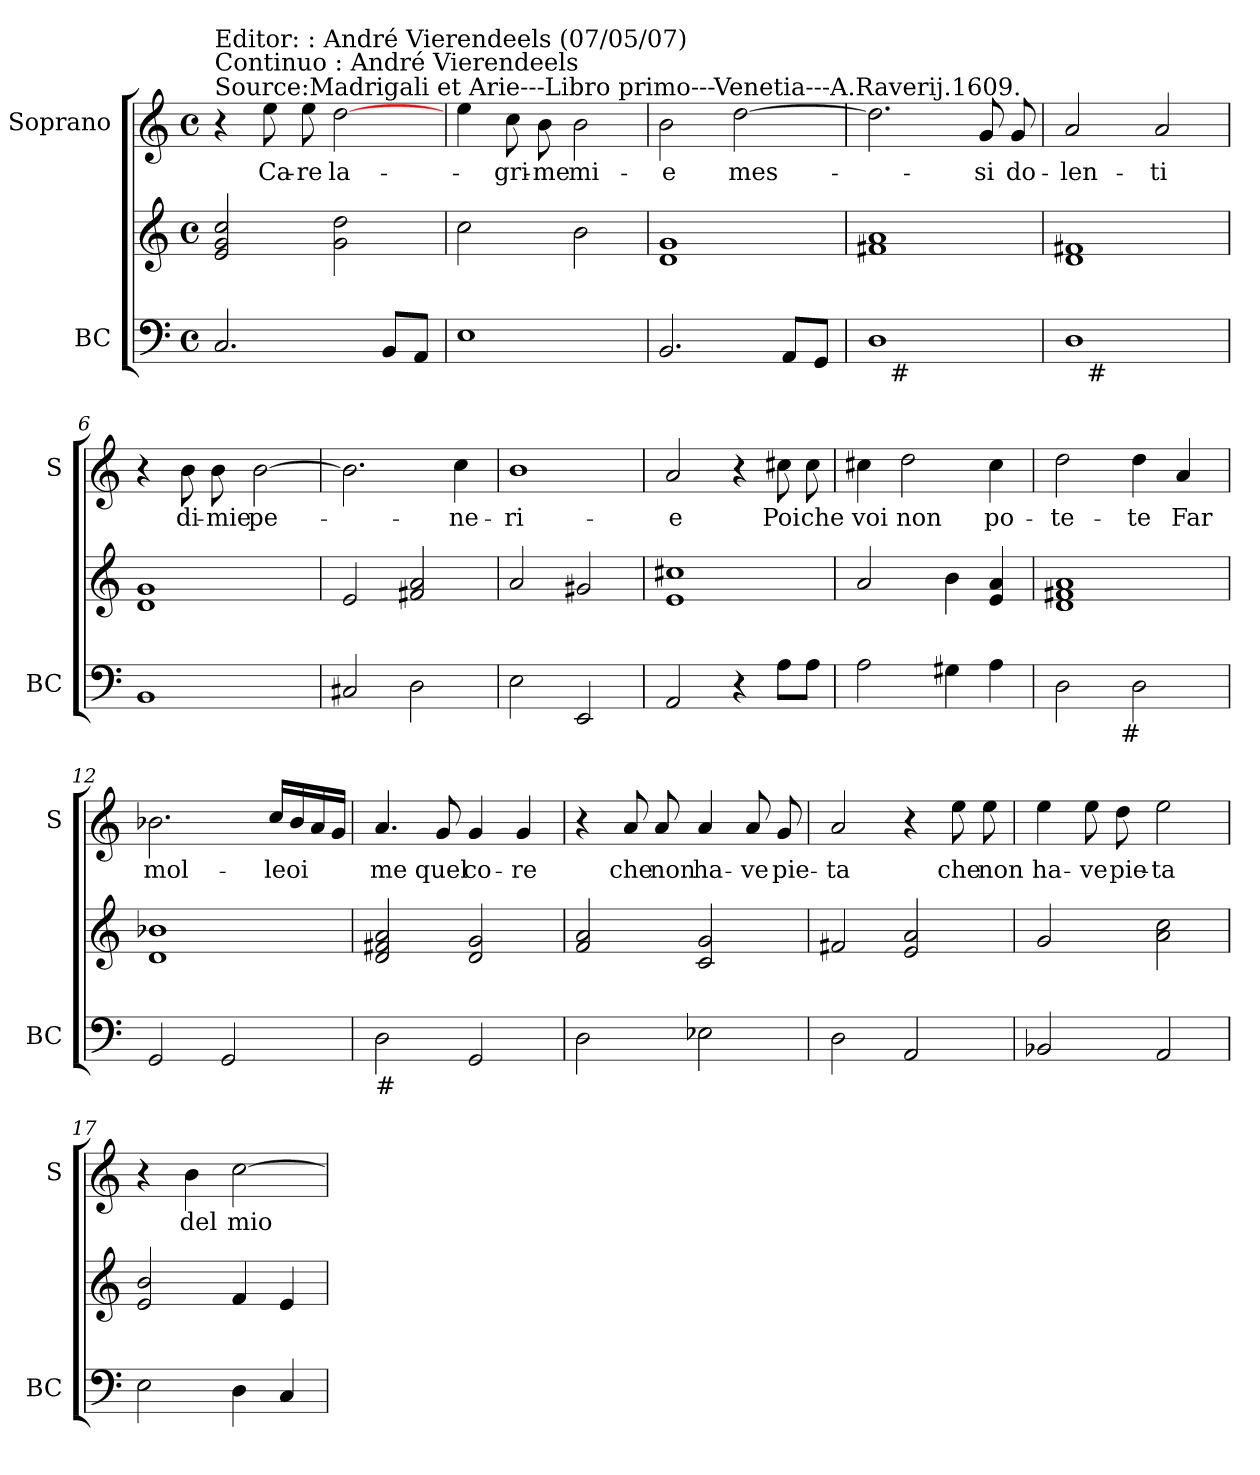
**kern	**kern	**kern	**text
*part3	*part2	*part1	*part1
*staff3	*staff2	*staff1	*staff1
*I"BC	*	*I"Soprano	*
*I'BC	*	*I'S	*
*clefF4	*clefG2	*clefG2	*
*k[]	*k[]	*k[]	*
*C:	*C:	*C:	*
*M4/4	*M4/4	*M4/4	*
*met(c)	*met(c)	*met(c)	*
=1	=1	=1	=1
!	!	!LO:TX:a:t=Source&colon;Madrigali et Arie---Libro primo---Venetia---A.Raverij.1609.	!
!	!	!LO:TX:a:t=Editor&colon; &colon; André Vierendeels (07/05/07)\nContinuo &colon; André Vierendeels	!
2.C/	2e/ 2g/ 2cc/	4r	.
.	.	8ee\	Ca-
.	.	8ee\	-re
.	2g\ 2dd\	[2dd\	la-
8BB/L	.	.	.
8AA/J	.	.	.
=2	=2	=2	=2
1E	2cc\	4ee\	.
.	.	8cc\	-gri-
.	.	8b\	-me
.	2b\	2b\	mi-
=3	=3	=3	=3
2.BB/	1d 1g	2b\	-e
.	.	[2dd\	mes-
8AA/L	.	.	.
8GG/J	.	.	.
=4	=4	=4	=4
*^	*	*	*
1D	16ryy	1f#X 1a	2.dd\]	.
!	!LO:TX:b:t=#	!	!	!
.	2...ryy	.	.	.
.	.	.	8g/	-si
.	.	.	8g/	do-
=5	=5	=5	=5	=5
1D	16ryy	1d 1f#X	2a/	-len-
!	!LO:TX:b:t=#	!	!	!
.	2...ryy	.	.	.
.	.	.	2a/	-ti
*v	*v	*	*	*
=6	=6	=6	=6
1BB	1d 1g	4r	.
.	.	8b\	di-
.	.	8b\	-mie
.	.	[2b\	pe-
=7	=7	=7	=7
2C#X/	2e/	2.b\]	.
2D\	2f#X/ 2a/	.	.
.	.	4cc\	-ne-
!!LO:LB:g=z
=8	=8	=8	=8
2E\	2a/	1b	-ri-
2EE/	2g#X/	.	.
=9	=9	=9	=9
2AA/	1e 1cc#X	2a/	-e
4r	.	4r	.
8A\L	.	8cc#X\	Poi
8A\J	.	8cc#\	che
=10	=10	=10	=10
2A\	2a/	4cc#X\	voi
.	.	2dd\	non
4G#X\	4b\	.	.
4A\	4e/ 4a/	4cc#\	po-
=11	=11	=11	=11
!LO:TX:b:t=#	!	!	!
*^	*	*	*
2D\	4...ryy	1d 1f#X 1a	2dd\	-te-
!	!LO:TX:b:t=#	!	!	!
.	2ryy	.	.	.
2D\	.	.	4dd\	-te
.	.	.	4a/	Far
.	32ryy	.	.	.
*v	*v	*	*	*
=12	=12	=12	=12
2GG/	1d 1b-X	2.b-X\	mol-
2GG/	.	.	.
.	.	16cc/LL	-leoi
.	.	16b-/	.
.	.	16a/	.
.	.	16g/JJ	.
=13	=13	=13	=13
!LO:TX:b:t=#	!	!	!
2D\	2d/ 2f#X/ 2a/	4.a/	me
.	.	8g/	quel
2GG/	2d/ 2g/	4g/	co-
.	.	4g/	-re
=14	=14	=14	=14
2D\	2f/ 2a/	4r	.
.	.	8a/	che
.	.	8a/	non
2E-X\	2c/ 2g/	4a/	ha-
.	.	8a/	-ve
.	.	8g/	pie-
!!LO:LB:g=z
=15	=15	=15	=15
2D\	2f#X/	2a/	-ta
2AA/	2e/ 2a/	4r	.
.	.	8ee\	che
.	.	8ee\	non
=16	=16	=16	=16
2BB-X/	2g/	4ee\	ha-
.	.	8ee\	-ve
.	.	8dd\	pie-
2AA/	2a\ 2cc\	2ee\	-ta
=17	=17	=17	=17
2E\	2e/ 2b/	4r	.
.	.	4b\	del
4D\	4f/	[2cc\	mio
4C/	4e/	.	.
=	=	=	=
*-	*-	*-	*-
